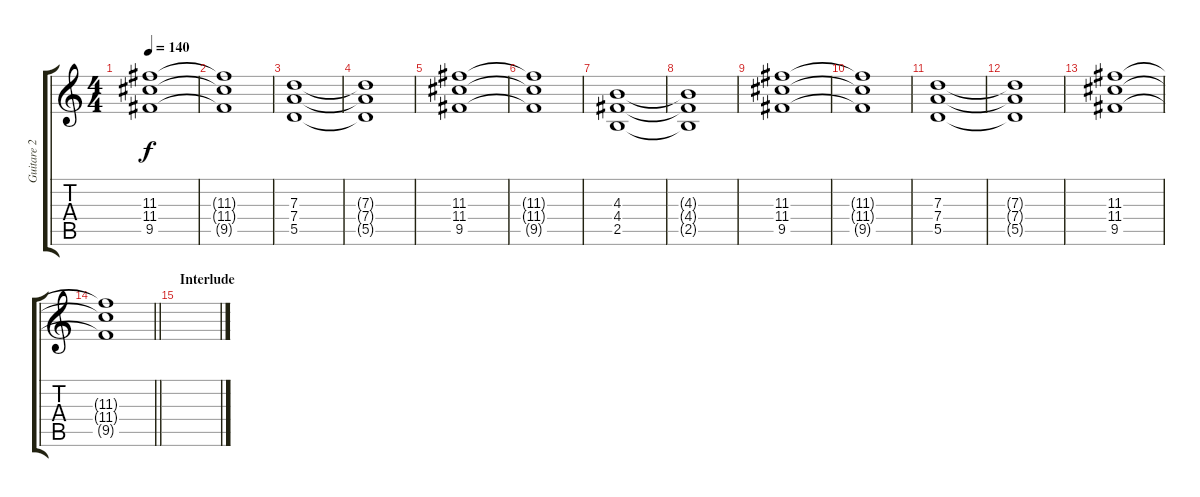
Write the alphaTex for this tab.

\track ("Guitare 2" "Guitare 2") {instrument distortionguitar}
\staff {score tabs}
\tuning (E4 B3 G3 D3 A2 E2) {hide}
\ts (4 4)
\tempo 140
\clef g2
\ks c
(11.3 11.4 9.5).1{dy f} |
(11.3{t} 11.4{t} 9.5{t}).1 |
(7.3 7.4 5.5).1 |
(7.3{t} 7.4{t} 5.5{t}).1 |
(11.3 11.4 9.5).1 |
(11.3{t} 11.4{t} 9.5{t}).1 |
(4.3 4.4 2.5).1 |
(4.3{t} 4.4{t} 2.5{t}).1 |
(11.3 11.4 9.5).1 |
(11.3{t} 11.4{t} 9.5{t}).1 |
(7.3 7.4 5.5).1 |
(7.3{t} 7.4{t} 5.5{t}).1 |
(11.3 11.4 9.5).1 |
\barLineRight lightlight
(11.3{t} 11.4{t} 9.5{t}).1 |
\section ("" "Interlude")
